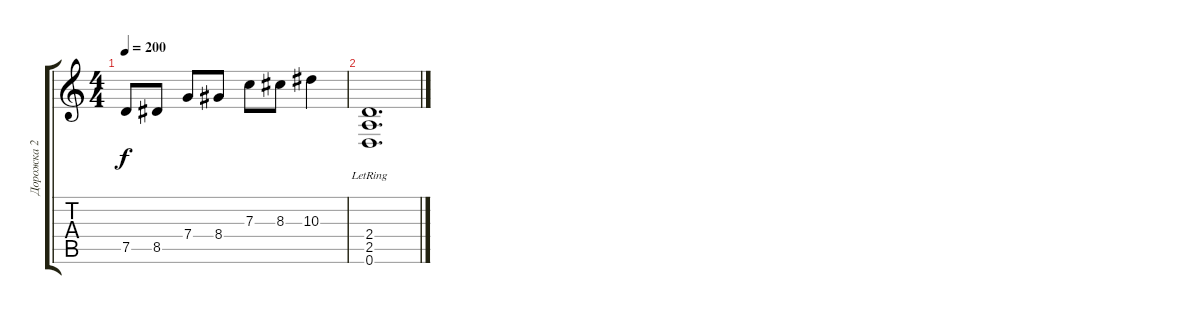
\track ("Дорожка 2" "Дорожка 2") {instrument overdrivenguitar}
\staff {score tabs}
\tuning (D4 A3 F3 C3 G2 D2) {hide}
\ts (4 4)
\tempo 200
\clef g2
\ks c
7.5.8{dy f} 8.5.8 7.4.8 8.4.8 7.3.8 8.3.8 10.3.4 |
(2.4{lr} 2.5 0.6).1{d}
